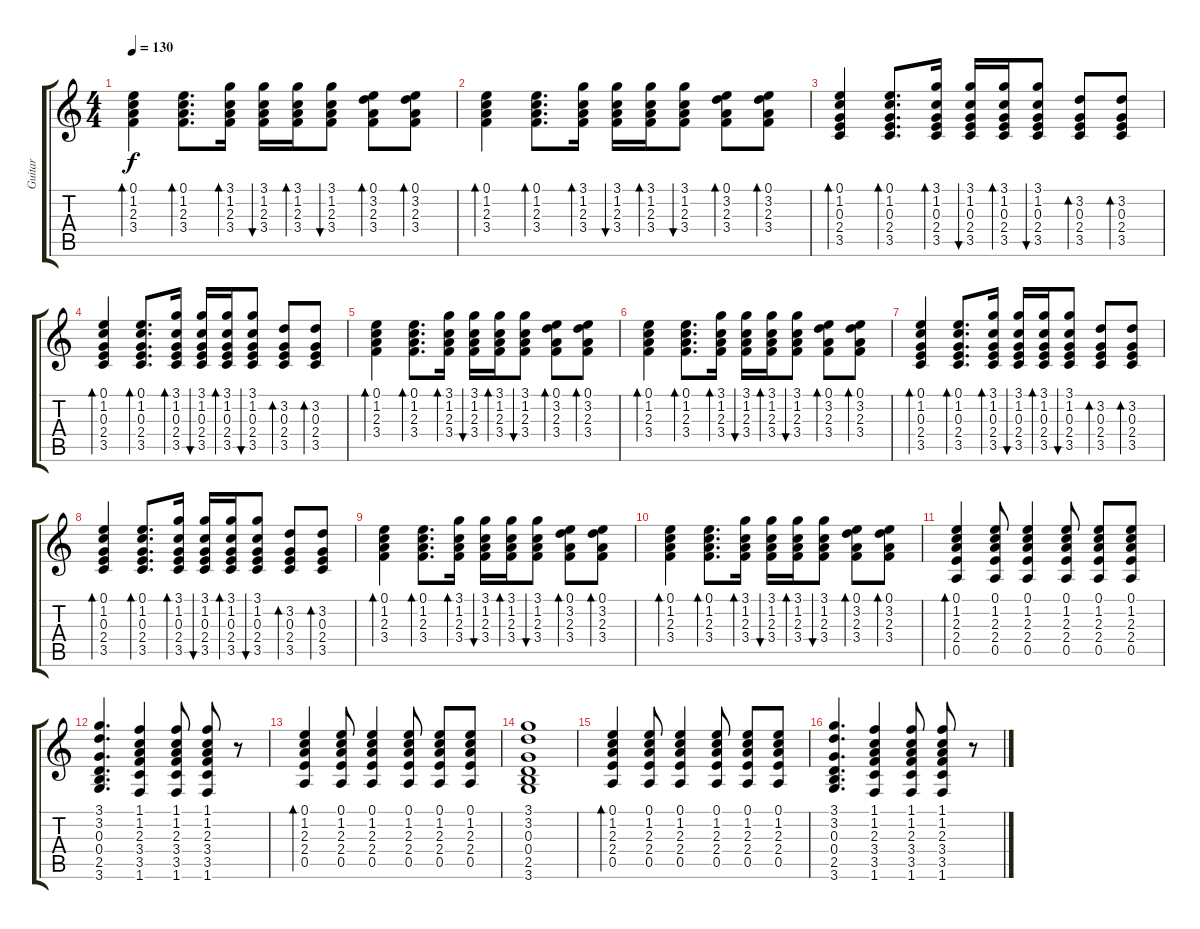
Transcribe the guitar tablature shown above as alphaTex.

\track ("Guitar" "Guitar") {instrument acousticguitarsteel}
\staff {score tabs}
\tuning (E4 B3 G3 D3 A2 E2) {hide}
\ts (4 4)
\tempo 130
\clef g2
\ks c
(0.1 1.2 2.3 3.4).4{bd 60 dy f} (0.1 1.2 2.3 3.4).8{d bd 60} (3.1 1.2 2.3 3.4).16{bd 60} (3.1 1.2 2.3 3.4).16{bu 60} (3.1 1.2 2.3 3.4).16{bd 60} (3.1 1.2 2.3 3.4).8{bu 60} (0.1 3.2 2.3 3.4).8{bd 60} (0.1 3.2 2.3 3.4).8{bd 60} |
(0.1 1.2 2.3 3.4).4{bd 60} (0.1 1.2 2.3 3.4).8{d bd 60} (3.1 1.2 2.3 3.4).16{bd 60} (3.1 1.2 2.3 3.4).16{bu 60} (3.1 1.2 2.3 3.4).16{bd 60} (3.1 1.2 2.3 3.4).8{bu 60} (0.1 3.2 2.3 3.4).8{bd 60} (0.1 3.2 2.3 3.4).8{bd 60} |
(0.1 1.2 0.3 2.4 3.5).4{bd 60} (0.1 1.2 0.3 2.4 3.5).8{d bd 60} (3.1 1.2 0.3 2.4 3.5).16{bd 60} (3.1 1.2 0.3 2.4 3.5).16{bu 60} (3.1 1.2 0.3 2.4 3.5).16{bd 60} (3.1 1.2 0.3 2.4 3.5).8{bu 60} (3.2 0.3 2.4 3.5).8{bd 60} (3.2 0.3 2.4 3.5).8{bd 60} |
(0.1 1.2 0.3 2.4 3.5).4{bd 60} (0.1 1.2 0.3 2.4 3.5).8{d bd 60} (3.1 1.2 0.3 2.4 3.5).16{bd 60} (3.1 1.2 0.3 2.4 3.5).16{bu 60} (3.1 1.2 0.3 2.4 3.5).16{bd 60} (3.1 1.2 0.3 2.4 3.5).8{bu 60} (3.2 0.3 2.4 3.5).8{bd 60} (3.2 0.3 2.4 3.5).8{bd 60} |
(0.1 1.2 2.3 3.4).4{bd 60} (0.1 1.2 2.3 3.4).8{d bd 60} (3.1 1.2 2.3 3.4).16{bd 60} (3.1 1.2 2.3 3.4).16{bu 60} (3.1 1.2 2.3 3.4).16{bd 60} (3.1 1.2 2.3 3.4).8{bu 60} (0.1 3.2 2.3 3.4).8{bd 60} (0.1 3.2 2.3 3.4).8{bd 60} |
(0.1 1.2 2.3 3.4).4{bd 60} (0.1 1.2 2.3 3.4).8{d bd 60} (3.1 1.2 2.3 3.4).16{bd 60} (3.1 1.2 2.3 3.4).16{bu 60} (3.1 1.2 2.3 3.4).16{bd 60} (3.1 1.2 2.3 3.4).8{bu 60} (0.1 3.2 2.3 3.4).8{bd 60} (0.1 3.2 2.3 3.4).8{bd 60} |
(0.1 1.2 0.3 2.4 3.5).4{bd 60} (0.1 1.2 0.3 2.4 3.5).8{d bd 60} (3.1 1.2 0.3 2.4 3.5).16{bd 60} (3.1 1.2 0.3 2.4 3.5).16{bu 60} (3.1 1.2 0.3 2.4 3.5).16{bd 60} (3.1 1.2 0.3 2.4 3.5).8{bu 60} (3.2 0.3 2.4 3.5).8{bd 60} (3.2 0.3 2.4 3.5).8{bd 60} |
(0.1 1.2 0.3 2.4 3.5).4{bd 60} (0.1 1.2 0.3 2.4 3.5).8{d bd 60} (3.1 1.2 0.3 2.4 3.5).16{bd 60} (3.1 1.2 0.3 2.4 3.5).16{bu 60} (3.1 1.2 0.3 2.4 3.5).16{bd 60} (3.1 1.2 0.3 2.4 3.5).8{bu 60} (3.2 0.3 2.4 3.5).8{bd 60} (3.2 0.3 2.4 3.5).8{bd 60} |
(0.1 1.2 2.3 3.4).4{bd 60} (0.1 1.2 2.3 3.4).8{d bd 60} (3.1 1.2 2.3 3.4).16{bd 60} (3.1 1.2 2.3 3.4).16{bu 60} (3.1 1.2 2.3 3.4).16{bd 60} (3.1 1.2 2.3 3.4).8{bu 60} (0.1 3.2 2.3 3.4).8{bd 60} (0.1 3.2 2.3 3.4).8{bd 60} |
(0.1 1.2 2.3 3.4).4{bd 60} (0.1 1.2 2.3 3.4).8{d bd 60} (3.1 1.2 2.3 3.4).16{bd 60} (3.1 1.2 2.3 3.4).16{bu 60} (3.1 1.2 2.3 3.4).16{bd 60} (3.1 1.2 2.3 3.4).8{bu 60} (0.1 3.2 2.3 3.4).8{bd 60} (0.1 3.2 2.3 3.4).8{bd 60} |
(0.1 1.2 2.3 2.4 0.5).4{bd 60} (0.1 1.2 2.3 2.4 0.5).8 (0.1 1.2 2.3 2.4 0.5).4 (0.1 1.2 2.3 2.4 0.5).8 (0.1 1.2 2.3 2.4 0.5).8 (0.1 1.2 2.3 2.4 0.5).8 |
(3.1 3.2 0.3 0.4 2.5 3.6).4{d} (1.1 1.2 2.3 3.4 3.5 1.6).4 (1.1 1.2 2.3 3.4 3.5 1.6).8 (1.1 1.2 2.3 3.4 3.5 1.6).8 r.8 |
(0.1 1.2 2.3 2.4 0.5).4{bd 60} (0.1 1.2 2.3 2.4 0.5).8 (0.1 1.2 2.3 2.4 0.5).4 (0.1 1.2 2.3 2.4 0.5).8 (0.1 1.2 2.3 2.4 0.5).8 (0.1 1.2 2.3 2.4 0.5).8 |
(3.1 3.2 0.3 0.4 2.5 3.6).1 |
(0.1 1.2 2.3 2.4 0.5).4{bd 60} (0.1 1.2 2.3 2.4 0.5).8 (0.1 1.2 2.3 2.4 0.5).4 (0.1 1.2 2.3 2.4 0.5).8 (0.1 1.2 2.3 2.4 0.5).8 (0.1 1.2 2.3 2.4 0.5).8 |
(3.1 3.2 0.3 0.4 2.5 3.6).4{d} (1.1 1.2 2.3 3.4 3.5 1.6).4 (1.1 1.2 2.3 3.4 3.5 1.6).8 (1.1 1.2 2.3 3.4 3.5 1.6).8 r.8
